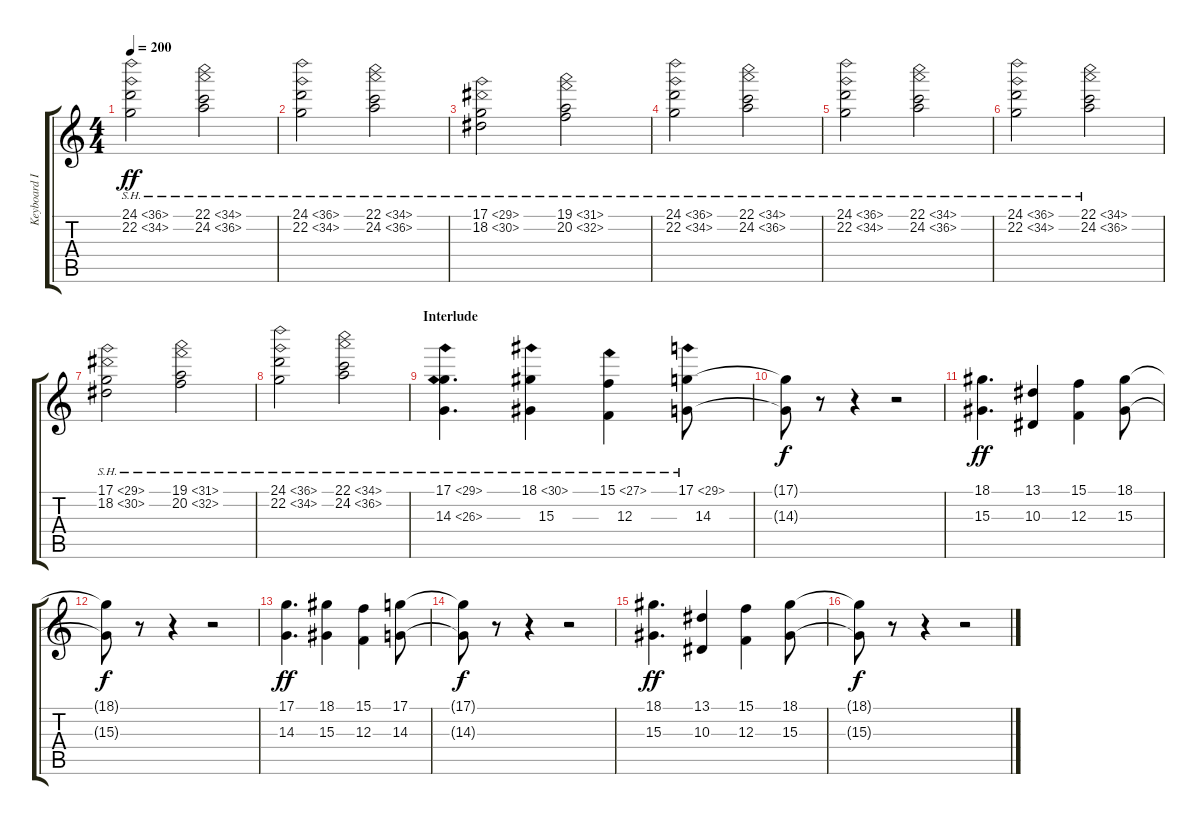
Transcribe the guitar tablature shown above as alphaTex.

\track ("Keyboard I" "Keyboard I") {instrument pad1newage}
\staff {score tabs}
\tuning (D4 A3 F3 C3 G2 D2) {hide}
\ts (4 4)
\tempo 200
\clef g2
\ks c
(24.1{sh 12} 22.2{sh 12}).2{dy ff} (22.1{sh 12} 24.2{sh 12}).2 |
(24.1{sh 12} 22.2{sh 12}).2 (22.1{sh 12} 24.2{sh 12}).2 |
(17.1{sh 12} 18.2{sh 12}).2 (19.1{sh 12} 20.2{sh 12}).2 |
(24.1{sh 12} 22.2{sh 12}).2 (22.1{sh 12} 24.2{sh 12}).2 |
(24.1{sh 12} 22.2{sh 12}).2 (22.1{sh 12} 24.2{sh 12}).2 |
(24.1{sh 12} 22.2{sh 12}).2 (22.1{sh 12} 24.2{sh 12}).2 |
(17.1{sh 12} 18.2{sh 12}).2 (19.1{sh 12} 20.2{sh 12}).2 |
(24.1{sh 12} 22.2{sh 12}).2 (22.1{sh 12} 24.2{sh 12}).2 |
\section ("" "Interlude")
(17.1{sh 12} 14.3{sh 12}).4{d} (18.1{sh 12} 15.3).4 (15.1{sh 12} 12.3).4 (17.1{sh 12} 14.3).8 |
(17.1{t} 14.3{t}).8{dy f} r.8 r.4 r.2 |
(18.1 15.3).4{d dy ff} (13.1 10.3).4 (15.1 12.3).4 (18.1 15.3).8 |
(18.1{t} 15.3{t}).8{dy f} r.8 r.4 r.2 |
(17.1 14.3).4{d dy ff} (18.1 15.3).4 (15.1 12.3).4 (17.1 14.3).8 |
(17.1{t} 14.3{t}).8{dy f} r.8 r.4 r.2 |
(18.1 15.3).4{d dy ff} (13.1 10.3).4 (15.1 12.3).4 (18.1 15.3).8 |
(18.1{t} 15.3{t}).8{dy f} r.8 r.4 r.2
